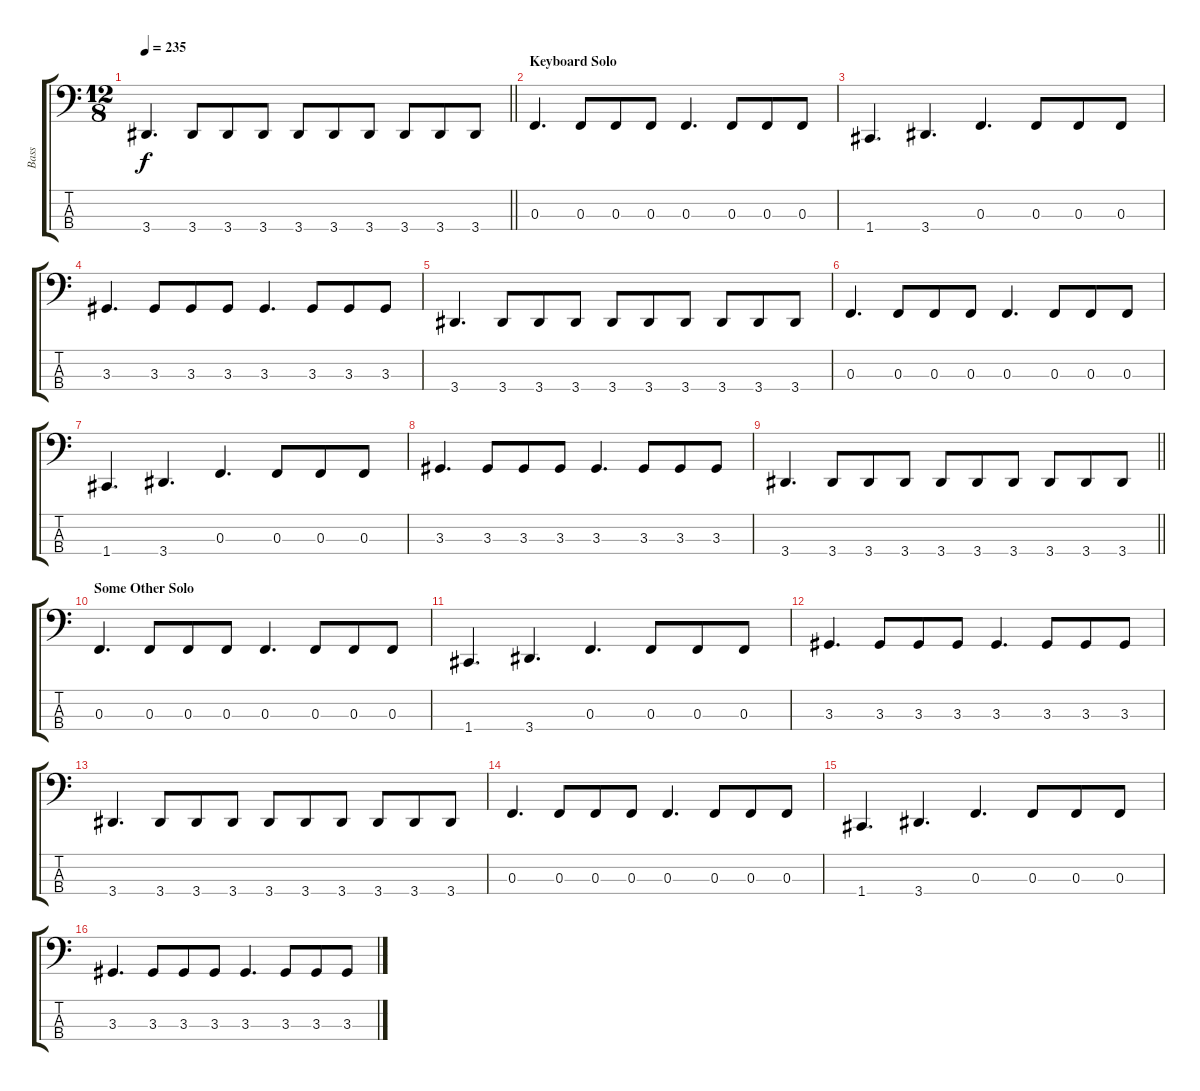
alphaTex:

\track ("Bass" "Bass") {instrument electricbassfinger}
\staff {score tabs}
\tuning (Eb2 Bb1 F1 C1) {hide}
\ts (12 8)
\tempo 235
\clef f4
\barLineRight lightlight
\ks c
3.4.4{d dy f} 3.4.8 3.4.8 3.4.8 3.4.8 3.4.8 3.4.8 3.4.8 3.4.8 3.4.8 |
\section ("" "Keyboard Solo")
0.3.4{d} 0.3.8 0.3.8 0.3.8 0.3.4{d} 0.3.8 0.3.8 0.3.8 |
1.4.4{d} 3.4.4{d} 0.3.4{d} 0.3.8 0.3.8 0.3.8 |
3.3.4{d} 3.3.8 3.3.8 3.3.8 3.3.4{d} 3.3.8 3.3.8 3.3.8 |
3.4.4{d} 3.4.8 3.4.8 3.4.8 3.4.8 3.4.8 3.4.8 3.4.8 3.4.8 3.4.8 |
0.3.4{d} 0.3.8 0.3.8 0.3.8 0.3.4{d} 0.3.8 0.3.8 0.3.8 |
1.4.4{d} 3.4.4{d} 0.3.4{d} 0.3.8 0.3.8 0.3.8 |
3.3.4{d} 3.3.8 3.3.8 3.3.8 3.3.4{d} 3.3.8 3.3.8 3.3.8 |
\barLineRight lightlight
3.4.4{d} 3.4.8 3.4.8 3.4.8 3.4.8 3.4.8 3.4.8 3.4.8 3.4.8 3.4.8 |
\section ("" "Some Other Solo")
0.3.4{d} 0.3.8 0.3.8 0.3.8 0.3.4{d} 0.3.8 0.3.8 0.3.8 |
1.4.4{d} 3.4.4{d} 0.3.4{d} 0.3.8 0.3.8 0.3.8 |
3.3.4{d} 3.3.8 3.3.8 3.3.8 3.3.4{d} 3.3.8 3.3.8 3.3.8 |
3.4.4{d} 3.4.8 3.4.8 3.4.8 3.4.8 3.4.8 3.4.8 3.4.8 3.4.8 3.4.8 |
0.3.4{d} 0.3.8 0.3.8 0.3.8 0.3.4{d} 0.3.8 0.3.8 0.3.8 |
1.4.4{d} 3.4.4{d} 0.3.4{d} 0.3.8 0.3.8 0.3.8 |
3.3.4{d} 3.3.8 3.3.8 3.3.8 3.3.4{d} 3.3.8 3.3.8 3.3.8
